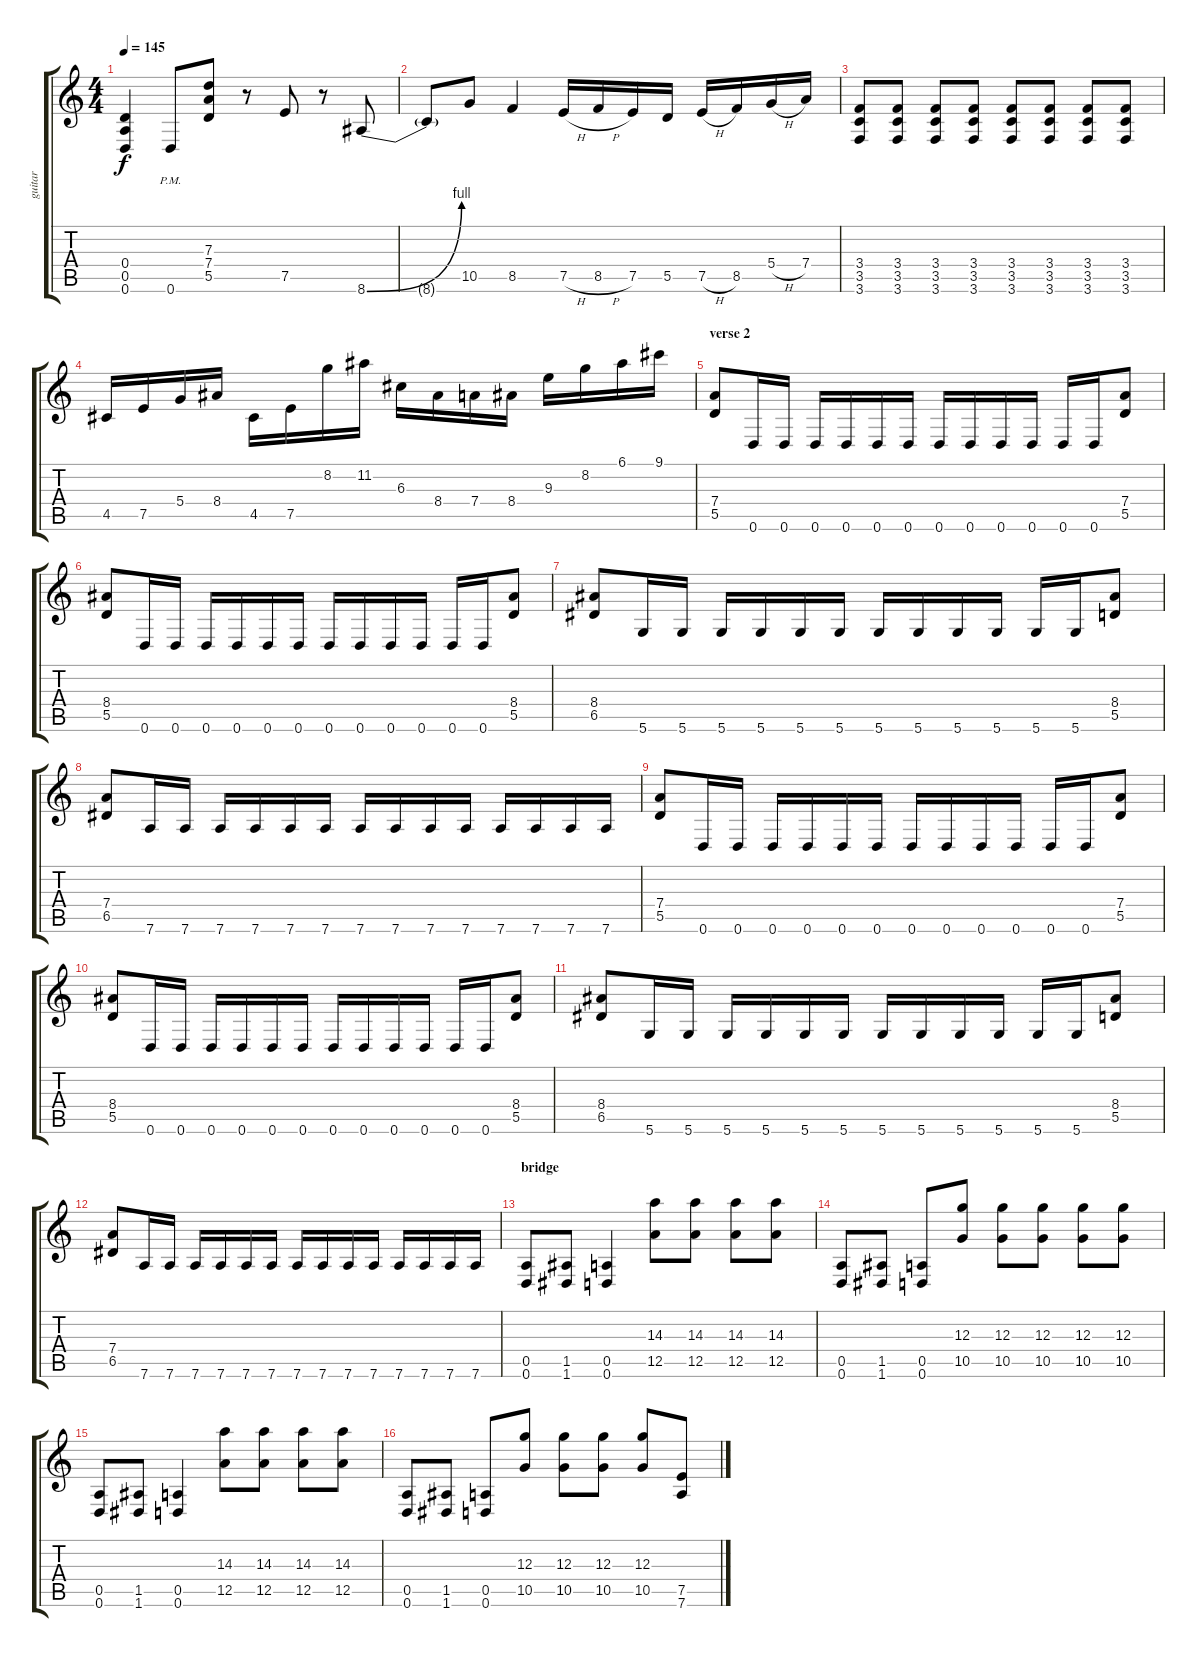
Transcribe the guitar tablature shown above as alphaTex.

\track ("guitar" "guitar") {instrument overdrivenguitar}
\staff {score tabs}
\tuning (E4 B3 G3 D3 A2 D2) {hide}
\ts (4 4)
\tempo 145
\clef g2
\ks c
(0.4 0.5 0.6).4{dy f} 0.6{pm}.8 (7.3 7.4 5.5).8 r.8 7.5.8 r.8 8.6{be (bend 0 0 60 4)}.8 |
8.6{t}.8 10.5.8 8.5.4 7.5{h}.16 8.5{h}.16 7.5.16 5.5.16 7.5{h}.16 8.5.16 5.4{h}.16 7.4.16 |
(3.4 3.5 3.6).8 (3.4 3.5 3.6).8 (3.4 3.5 3.6).8 (3.4 3.5 3.6).8 (3.4 3.5 3.6).8 (3.4 3.5 3.6).8 (3.4 3.5 3.6).8 (3.4 3.5 3.6).8 |
4.5.16 7.5.16 5.4.16 8.4.16 4.5.16 7.5.16 8.2.16 11.2.16 6.3.16 8.4.16 7.4.16 8.4.16 9.3.16 8.2.16 6.1.16 9.1.16 |
\section ("" "verse 2")
(7.4 5.5).8{volume 16} 0.6.16 0.6.16 0.6.16 0.6.16 0.6.16 0.6.16 0.6.16 0.6.16 0.6.16 0.6.16 0.6.16 0.6.16 (7.4 5.5).8 |
(8.4 5.5).8 0.6.16 0.6.16 0.6.16 0.6.16 0.6.16 0.6.16 0.6.16 0.6.16 0.6.16 0.6.16 0.6.16 0.6.16 (8.4 5.5).8 |
(8.4 6.5).8 5.6.16 5.6.16 5.6.16 5.6.16 5.6.16 5.6.16 5.6.16 5.6.16 5.6.16 5.6.16 5.6.16 5.6.16 (8.4 5.5).8 |
(7.4 6.5).8 7.6.16 7.6.16 7.6.16 7.6.16 7.6.16 7.6.16 7.6.16 7.6.16 7.6.16 7.6.16 7.6.16 7.6.16 7.6.16 7.6.16 |
(7.4 5.5).8 0.6.16 0.6.16 0.6.16 0.6.16 0.6.16 0.6.16 0.6.16 0.6.16 0.6.16 0.6.16 0.6.16 0.6.16 (7.4 5.5).8 |
(8.4 5.5).8 0.6.16 0.6.16 0.6.16 0.6.16 0.6.16 0.6.16 0.6.16 0.6.16 0.6.16 0.6.16 0.6.16 0.6.16 (8.4 5.5).8 |
(8.4 6.5).8 5.6.16 5.6.16 5.6.16 5.6.16 5.6.16 5.6.16 5.6.16 5.6.16 5.6.16 5.6.16 5.6.16 5.6.16 (8.4 5.5).8 |
(7.4 6.5).8 7.6.16 7.6.16 7.6.16 7.6.16 7.6.16 7.6.16 7.6.16 7.6.16 7.6.16 7.6.16 7.6.16 7.6.16 7.6.16 7.6.16 |
\section ("" "bridge")
(0.5 0.6).8 (1.5 1.6).8 (0.5 0.6).4 (14.3 12.5).8 (14.3 12.5).8 (14.3 12.5).8 (14.3 12.5).8 |
(0.5 0.6).8 (1.5 1.6).8 (0.5 0.6).8 (12.3 10.5).8 (12.3 10.5).8 (12.3 10.5).8 (12.3 10.5).8 (12.3 10.5).8 |
(0.5 0.6).8 (1.5 1.6).8 (0.5 0.6).4 (14.3 12.5).8 (14.3 12.5).8 (14.3 12.5).8 (14.3 12.5).8 |
(0.5 0.6).8 (1.5 1.6).8 (0.5 0.6).8 (12.3 10.5).8 (12.3 10.5).8 (12.3 10.5).8 (12.3 10.5).8 (7.5 7.6).8
